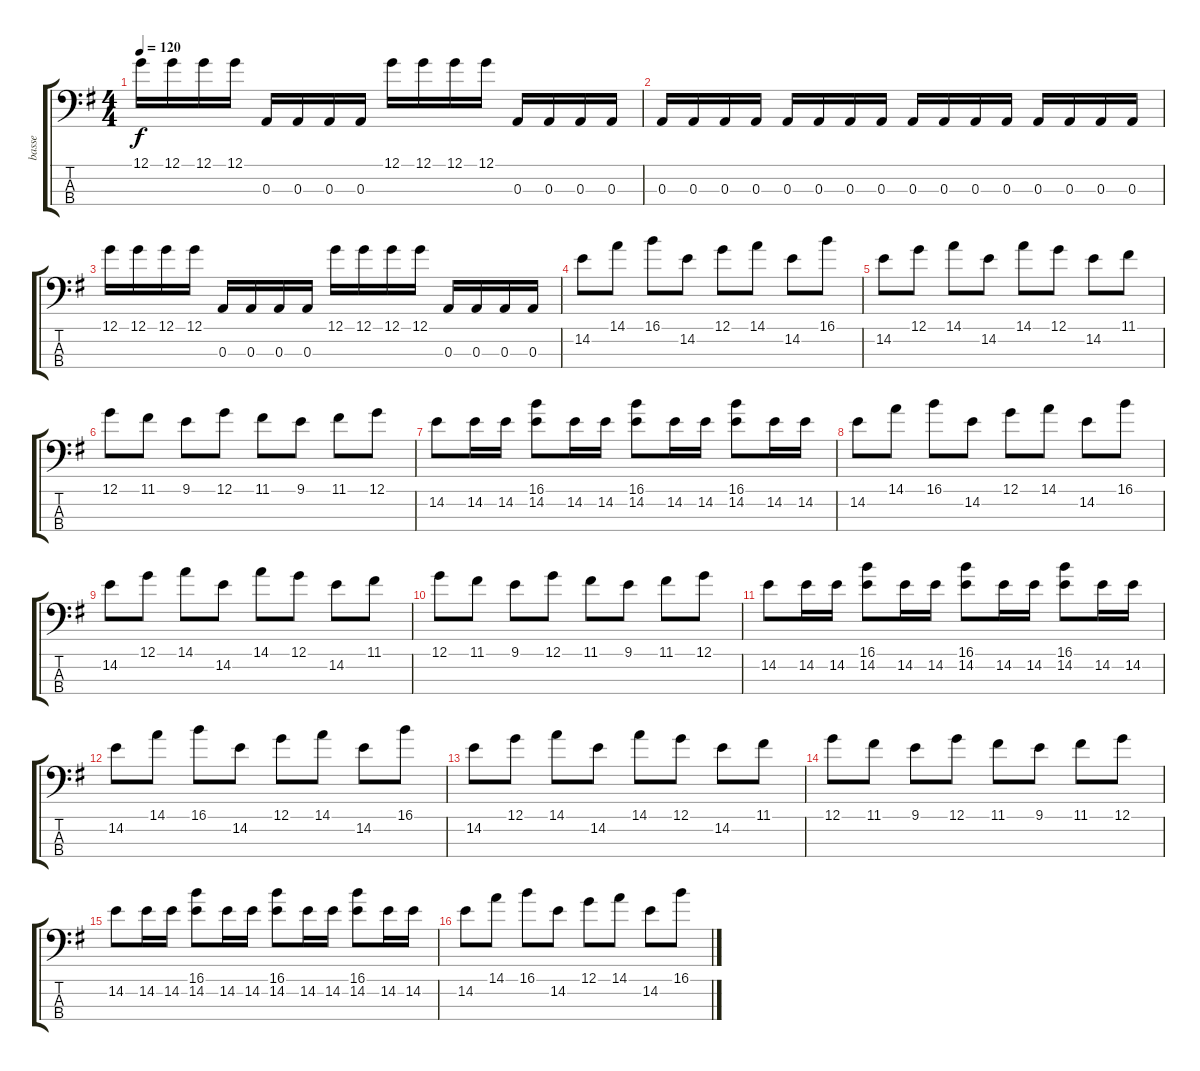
\track ("basse" "basse") {instrument electricbassfinger}
\staff {score tabs}
\tuning (G2 D2 A1 E1) {hide}
\ts (4 4)
\tempo 120
\clef f4
\ks g
12.1.16{dy f} 12.1.16 12.1.16 12.1.16 0.3.16 0.3.16 0.3.16 0.3.16 12.1.16 12.1.16 12.1.16 12.1.16 0.3.16 0.3.16 0.3.16 0.3.16 |
0.3.16 0.3.16 0.3.16 0.3.16 0.3.16 0.3.16 0.3.16 0.3.16 0.3.16 0.3.16 0.3.16 0.3.16 0.3.16 0.3.16 0.3.16 0.3.16 |
12.1.16 12.1.16 12.1.16 12.1.16 0.3.16 0.3.16 0.3.16 0.3.16 12.1.16 12.1.16 12.1.16 12.1.16 0.3.16 0.3.16 0.3.16 0.3.16 |
14.2.8 14.1.8 16.1.8 14.2.8 12.1.8 14.1.8 14.2.8 16.1.8 |
14.2.8 12.1.8 14.1.8 14.2.8 14.1.8 12.1.8 14.2.8 11.1.8 |
12.1.8 11.1.8 9.1.8 12.1.8 11.1.8 9.1.8 11.1.8 12.1.8 |
14.2.8 14.2.16 14.2.16 (16.1 14.2).8 14.2.16 14.2.16 (16.1 14.2).8 14.2.16 14.2.16 (16.1 14.2).8 14.2.16 14.2.16 |
14.2.8 14.1.8 16.1.8 14.2.8 12.1.8 14.1.8 14.2.8 16.1.8 |
14.2.8 12.1.8 14.1.8 14.2.8 14.1.8 12.1.8 14.2.8 11.1.8 |
12.1.8 11.1.8 9.1.8 12.1.8 11.1.8 9.1.8 11.1.8 12.1.8 |
14.2.8 14.2.16 14.2.16 (16.1 14.2).8 14.2.16 14.2.16 (16.1 14.2).8 14.2.16 14.2.16 (16.1 14.2).8 14.2.16 14.2.16 |
14.2.8 14.1.8 16.1.8 14.2.8 12.1.8 14.1.8 14.2.8 16.1.8 |
14.2.8 12.1.8 14.1.8 14.2.8 14.1.8 12.1.8 14.2.8 11.1.8 |
12.1.8 11.1.8 9.1.8 12.1.8 11.1.8 9.1.8 11.1.8 12.1.8 |
14.2.8 14.2.16 14.2.16 (16.1 14.2).8 14.2.16 14.2.16 (16.1 14.2).8 14.2.16 14.2.16 (16.1 14.2).8 14.2.16 14.2.16 |
14.2.8 14.1.8 16.1.8 14.2.8 12.1.8 14.1.8 14.2.8 16.1.8
